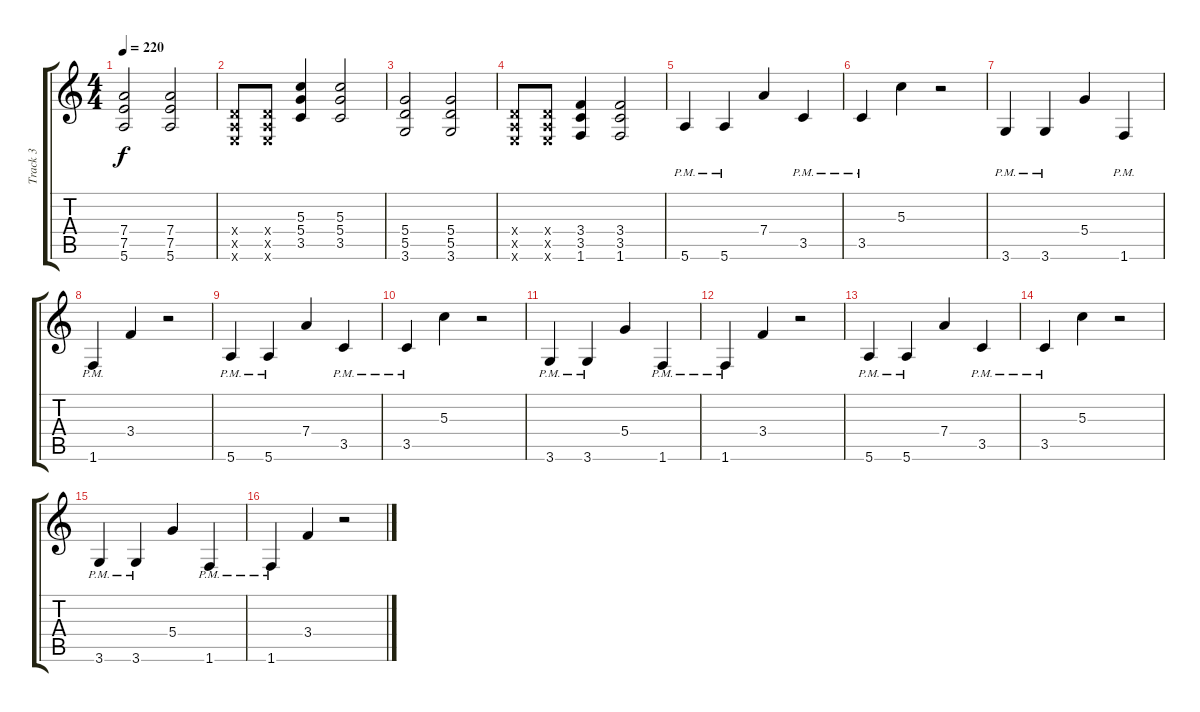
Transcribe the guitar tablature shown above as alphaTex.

\track ("Track 3" "Track 3") {instrument distortionguitar}
\staff {score tabs}
\tuning (E4 B3 G3 D3 A2 E2) {hide}
\ts (4 4)
\tempo 220
\clef g2
\ks c
(7.4 7.5 5.6).2{dy f} (7.4 7.5 5.6).2 |
(0.4{x} 0.5{x} 0.6{x}).8 (0.4{x} 0.5{x} 0.6{x}).8 (5.3 5.4 3.5).4 (5.3 5.4 3.5).2 |
(5.4 5.5 3.6).2 (5.4 5.5 3.6).2 |
(0.4{x} 0.5{x} 0.6{x}).8 (0.4{x} 0.5{x} 0.6{x}).8 (3.4 3.5 1.6).4 (3.4 3.5 1.6).2 |
5.6{pm}.4 5.6{pm}.4 7.4.4 3.5{pm}.4 |
3.5{pm}.4 5.3.4 r.2 |
3.6{pm}.4 3.6{pm}.4 5.4.4 1.6{pm}.4 |
1.6{pm}.4 3.4.4 r.2 |
5.6{pm}.4 5.6{pm}.4 7.4.4 3.5{pm}.4 |
3.5{pm}.4 5.3.4 r.2 |
3.6{pm}.4 3.6{pm}.4 5.4.4 1.6{pm}.4 |
1.6{pm}.4 3.4.4 r.2 |
5.6{pm}.4 5.6{pm}.4 7.4.4 3.5{pm}.4 |
3.5{pm}.4 5.3.4 r.2 |
3.6{pm}.4 3.6{pm}.4 5.4.4 1.6{pm}.4 |
1.6{pm}.4 3.4.4 r.2
